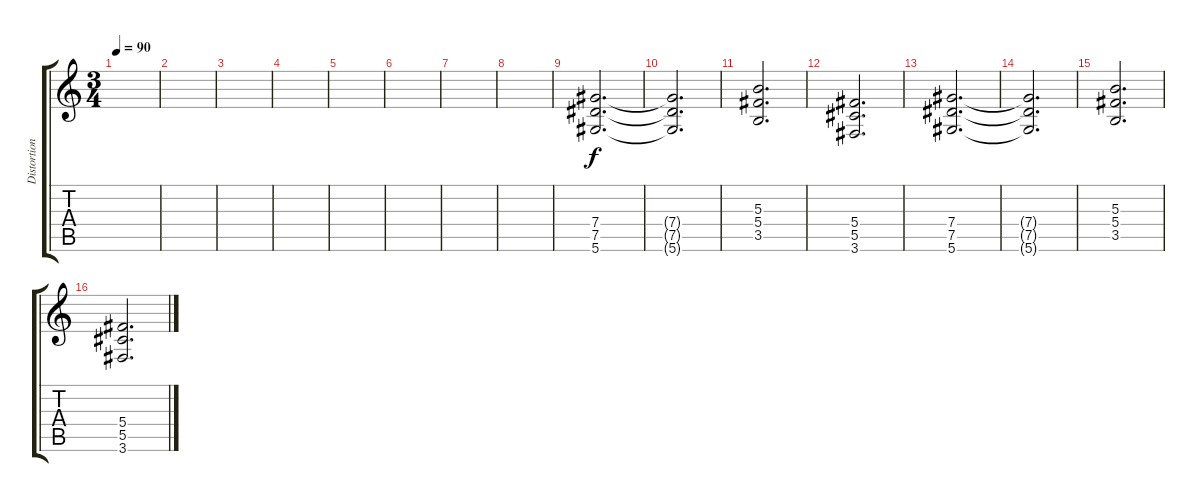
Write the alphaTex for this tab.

\track ("Distortion Rythmic Guitar" "Distortion") {instrument distortionguitar}
\staff {score tabs}
\tuning (Eb4 Bb3 Gb3 Db3 Ab2 Eb2) {hide}
\ts (3 4)
\tempo 90
\clef g2
\ks c
|
|
|
|
|
|
|
|
(7.4 7.5 5.6).2{d} |
(7.4{t} 7.5{t} 5.6{t}).2{d} |
(5.3 5.4 3.5).2{d} |
(5.4 5.5 3.6).2{d} |
(7.4 7.5 5.6).2{d} |
(7.4{t} 7.5{t} 5.6{t}).2{d} |
(5.3 5.4 3.5).2{d} |
(5.4 5.5 3.6).2{d}
